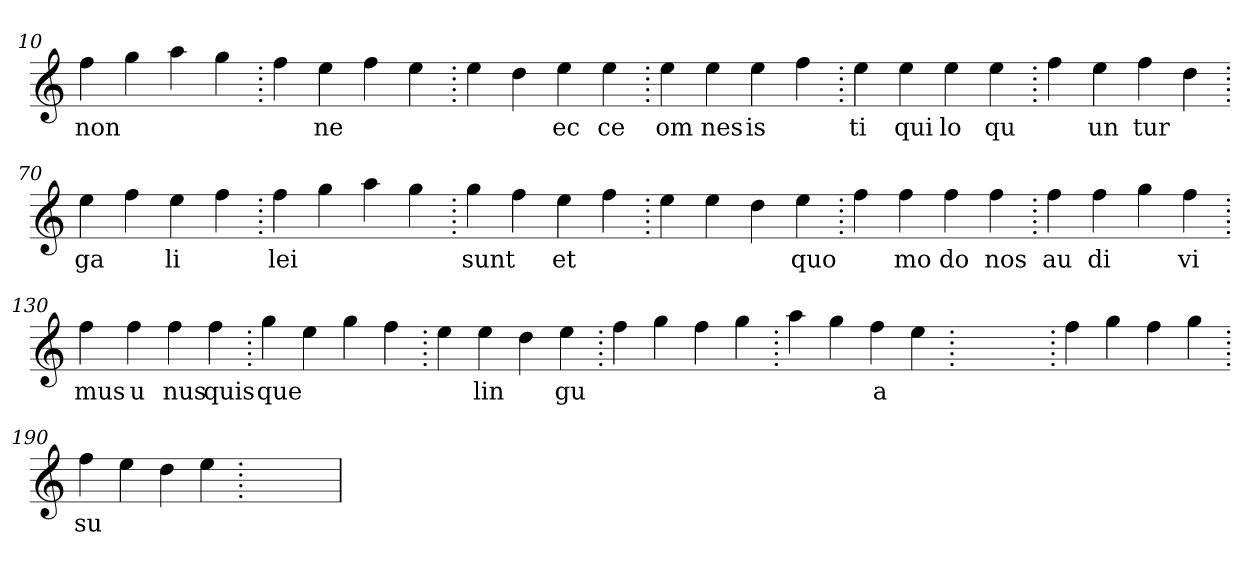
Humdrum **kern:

**kern	**text
*part1	*part1
*staff1	*staff1
*clefG2	*
=10.	=10.
4ff	non
4gg	.
4aa	.
4gg	.
=20.	=20.
4ff	.
4ee	ne
4ff	.
4ee	.
=30.	=30.
4ee	.
4dd	.
4ee	ec
4ee	ce
=40.	=40.
4ee	om
4ee	nes
4ee	is
4ff	.
=50.	=50.
4ee	ti
4ee	qui
4ee	lo
4ee	qu
=60.	=60.
4ff	.
4ee	un
4ff	tur
4dd	.
=70.	=70.
4ee	ga
4ff	.
4ee	li
4ff	.
=80.	=80.
4ff	lei
4gg	.
4aa	.
4gg	.
=90.	=90.
4gg	sunt
4ff	.
4ee	et
4ff	.
=100.	=100.
4ee	.
4ee	.
4dd	.
4ee	quo
=110.	=110.
4ff	.
4ff	mo
4ff	do
4ff	nos
=120.	=120.
4ff	au
4ff	di
4gg	.
4ff	vi
=130.	=130.
4ff	mus
4ff	u
4ff	nus
4ff	quis
=140.	=140.
4gg	que
4ee	.
4gg	.
4ff	.
=150.	=150.
4ee	.
4ee	lin
4dd	.
4ee	gu
=160.	=160.
4ff	.
4gg	.
4ff	.
4gg	.
=170.	=170.
4aa	.
4gg	.
4ff	a
4ee	.
=180.	=180.
1ryy	.
=180.	=180.
4ff	.
4gg	.
4ff	.
4gg	.
=190.	=190.
4ff	su
4ee	.
4dd	.
4ee	.
=200.	=200.
1ryy	.
=	=
*-	*-
